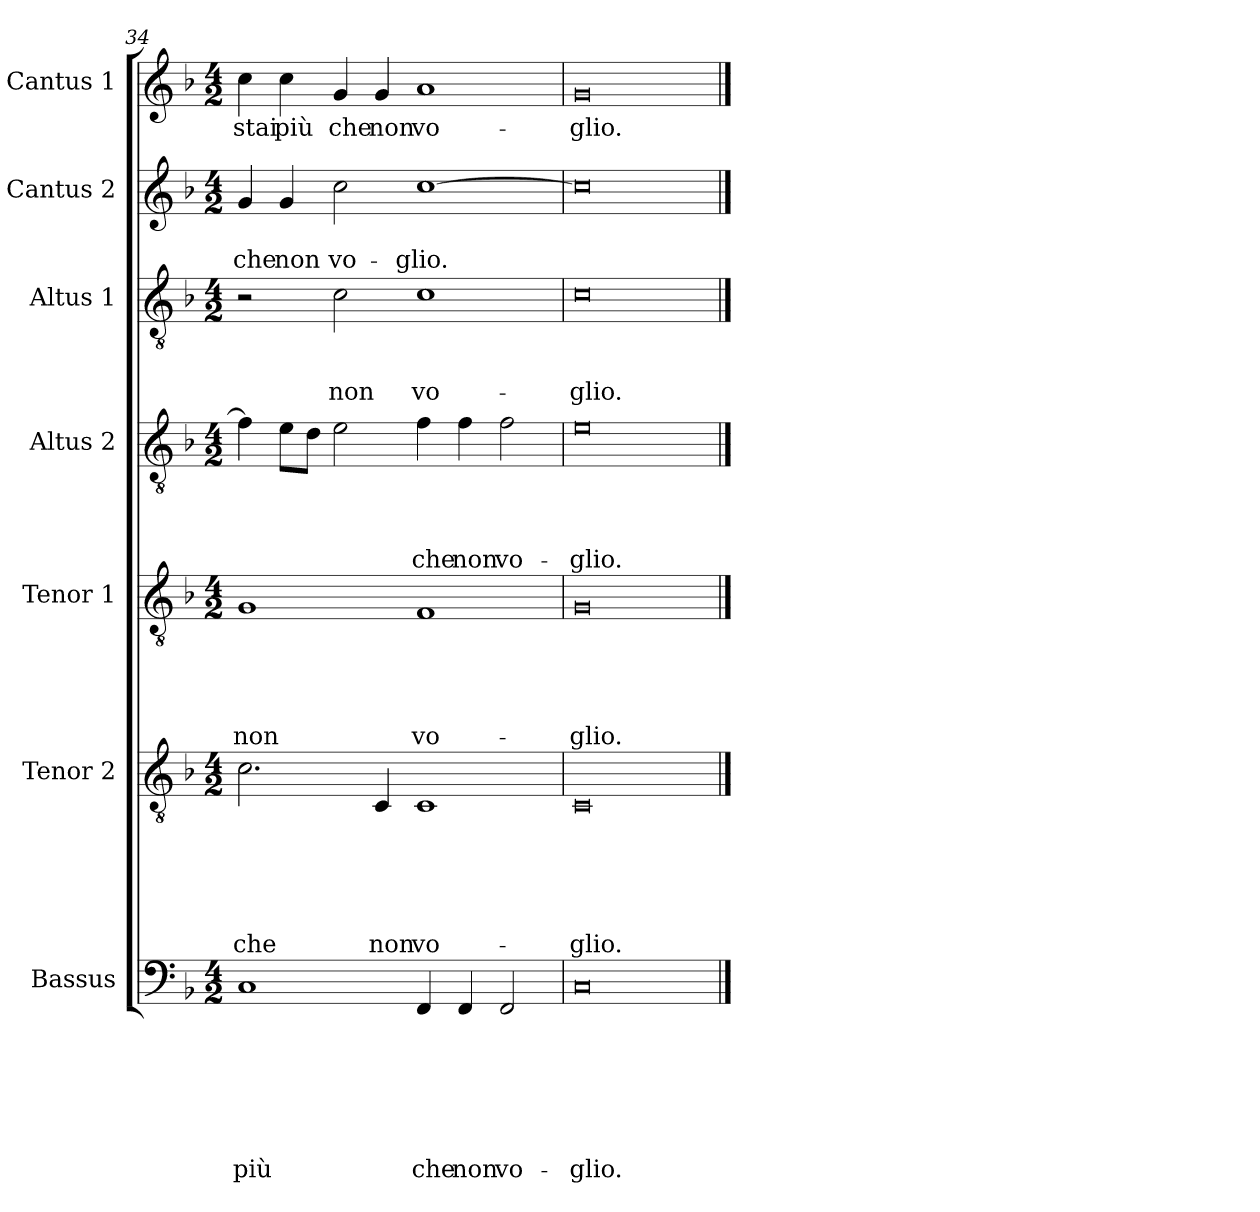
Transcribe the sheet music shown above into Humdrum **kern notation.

**kern	**text	**text	**text	**text	**text	**text	**text	**kern	**text	**text	**text	**text	**text	**text	**kern	**text	**text	**text	**text	**text	**kern	**text	**text	**text	**text	**kern	**text	**text	**text	**kern	**text	**text	**kern	**text
*part7	*part7	*part7	*part7	*part7	*part7	*part7	*part7	*part6	*part6	*part6	*part6	*part6	*part6	*part6	*part5	*part5	*part5	*part5	*part5	*part5	*part4	*part4	*part4	*part4	*part4	*part3	*part3	*part3	*part3	*part2	*part2	*part2	*part1	*part1
*staff7	*staff7	*staff7	*staff7	*staff7	*staff7	*staff7	*staff7	*staff6	*staff6	*staff6	*staff6	*staff6	*staff6	*staff6	*staff5	*staff5	*staff5	*staff5	*staff5	*staff5	*staff4	*staff4	*staff4	*staff4	*staff4	*staff3	*staff3	*staff3	*staff3	*staff2	*staff2	*staff2	*staff1	*staff1
*I"Bassus	*	*	*	*	*	*	*	*I"Tenor 2	*	*	*	*	*	*	*I"Tenor 1	*	*	*	*	*	*I"Altus 2	*	*	*	*	*I"Altus 1	*	*	*	*I"Cantus 2	*	*	*I"Cantus 1	*
*clefF4	*	*	*	*	*	*	*	*clefGv2	*	*	*	*	*	*	*clefGv2	*	*	*	*	*	*clefGv2	*	*	*	*	*clefGv2	*	*	*	*clefG2	*	*	*clefG2	*
*k[b-]	*	*	*	*	*	*	*	*k[b-]	*	*	*	*	*	*	*k[b-]	*	*	*	*	*	*k[b-]	*	*	*	*	*k[b-]	*	*	*	*k[b-]	*	*	*k[b-]	*
*d:	*	*	*	*	*	*	*	*d:	*	*	*	*	*	*	*d:	*	*	*	*	*	*d:	*	*	*	*	*d:	*	*	*	*d:	*	*	*d:	*
*M4/2	*	*	*	*	*	*	*	*M4/2	*	*	*	*	*	*	*M4/2	*	*	*	*	*	*M4/2	*	*	*	*	*M4/2	*	*	*	*M4/2	*	*	*M4/2	*
=34	=34	=34	=34	=34	=34	=34	=34	=34	=34	=34	=34	=34	=34	=34	=34	=34	=34	=34	=34	=34	=34	=34	=34	=34	=34	=34	=34	=34	=34	=34	=34	=34	=34	=34
!	!	!	!	!	!	!	!LO:LY:b	!	!	!	!	!	!	!LO:LY:b	!	!	!	!	!	!LO:LY:b	!	!	!	!	!	!	!	!	!	!	!	!LO:LY:b	!	!LO:LY:b
1C	.	.	.	.	.	.	più	2.c\	.	.	.	.	.	che	1G	.	.	.	.	non	4f\]	.	.	.	.	2r	.	.	.	4g/	.	che	4cc\	stai
!	!	!	!	!	!	!	!	!	!	!	!	!	!	!	!	!	!	!	!	!	!	!	!	!	!	!	!	!	!	!	!	!LO:LY:b	!	!LO:LY:b
.	.	.	.	.	.	.	.	.	.	.	.	.	.	.	.	.	.	.	.	.	8e\L	.	.	.	.	.	.	.	.	4g/	.	non	4cc\	più
.	.	.	.	.	.	.	.	.	.	.	.	.	.	.	.	.	.	.	.	.	8d\J	.	.	.	.	.	.	.	.	.	.	.	.	.
!	!	!	!	!	!	!	!	!	!	!	!	!	!	!	!	!	!	!	!	!	!	!	!	!	!	!	!	!	!LO:LY:b	!	!	!LO:LY:b	!	!LO:LY:b
.	.	.	.	.	.	.	.	.	.	.	.	.	.	.	.	.	.	.	.	.	2e\	.	.	.	.	2c\	.	.	non	2cc\	.	vo-	4g/	che
!	!	!	!	!	!	!	!	!	!	!	!	!	!	!LO:LY:b	!	!	!	!	!	!	!	!	!	!	!	!	!	!	!	!	!	!	!	!LO:LY:b
.	.	.	.	.	.	.	.	4C/	.	.	.	.	.	non	.	.	.	.	.	.	.	.	.	.	.	.	.	.	.	.	.	.	4g/	non
!	!	!	!	!	!	!	!LO:LY:b	!	!	!	!	!	!	!LO:LY:b	!	!	!	!	!	!LO:LY:b	!	!	!	!	!LO:LY:b	!	!	!	!LO:LY:b	!	!	!LO:LY:b	!	!LO:LY:b
4FF/	.	.	.	.	.	.	che	1C	.	.	.	.	.	vo-	1F	.	.	.	.	vo-	4f\	.	.	.	che	1c	.	.	vo-	[1cc	.	-glio.	1a	vo-
!	!	!	!	!	!	!	!LO:LY:b	!	!	!	!	!	!	!	!	!	!	!	!	!	!	!	!	!	!LO:LY:b	!	!	!	!	!	!	!	!	!
4FF/	.	.	.	.	.	.	non	.	.	.	.	.	.	.	.	.	.	.	.	.	4f\	.	.	.	non	.	.	.	.	.	.	.	.	.
!	!	!	!	!	!	!	!LO:LY:b	!	!	!	!	!	!	!	!	!	!	!	!	!	!	!	!	!	!LO:LY:b	!	!	!	!	!	!	!	!	!
2FF/	.	.	.	.	.	.	vo-	.	.	.	.	.	.	.	.	.	.	.	.	.	2f\	.	.	.	vo-	.	.	.	.	.	.	.	.	.
=35	=35	=35	=35	=35	=35	=35	=35	=35	=35	=35	=35	=35	=35	=35	=35	=35	=35	=35	=35	=35	=35	=35	=35	=35	=35	=35	=35	=35	=35	=35	=35	=35	=35	=35
!	!	!	!	!	!	!	!LO:LY:b	!	!	!	!	!	!	!LO:LY:b	!	!	!	!	!	!LO:LY:b	!	!	!	!	!LO:LY:b	!	!	!	!LO:LY:b	!	!	!	!	!LO:LY:b
0C	.	.	.	.	.	.	-glio.	0C	.	.	.	.	.	-glio.	0G	.	.	.	.	-glio.	0e	.	.	.	-glio.	0c	.	.	-glio.	0cc]	.	.	0g	-glio.
==	==	==	==	==	==	==	==	==	==	==	==	==	==	==	==	==	==	==	==	==	==	==	==	==	==	==	==	==	==	==	==	==	==	==
*-	*-	*-	*-	*-	*-	*-	*-	*-	*-	*-	*-	*-	*-	*-	*-	*-	*-	*-	*-	*-	*-	*-	*-	*-	*-	*-	*-	*-	*-	*-	*-	*-	*-	*-
